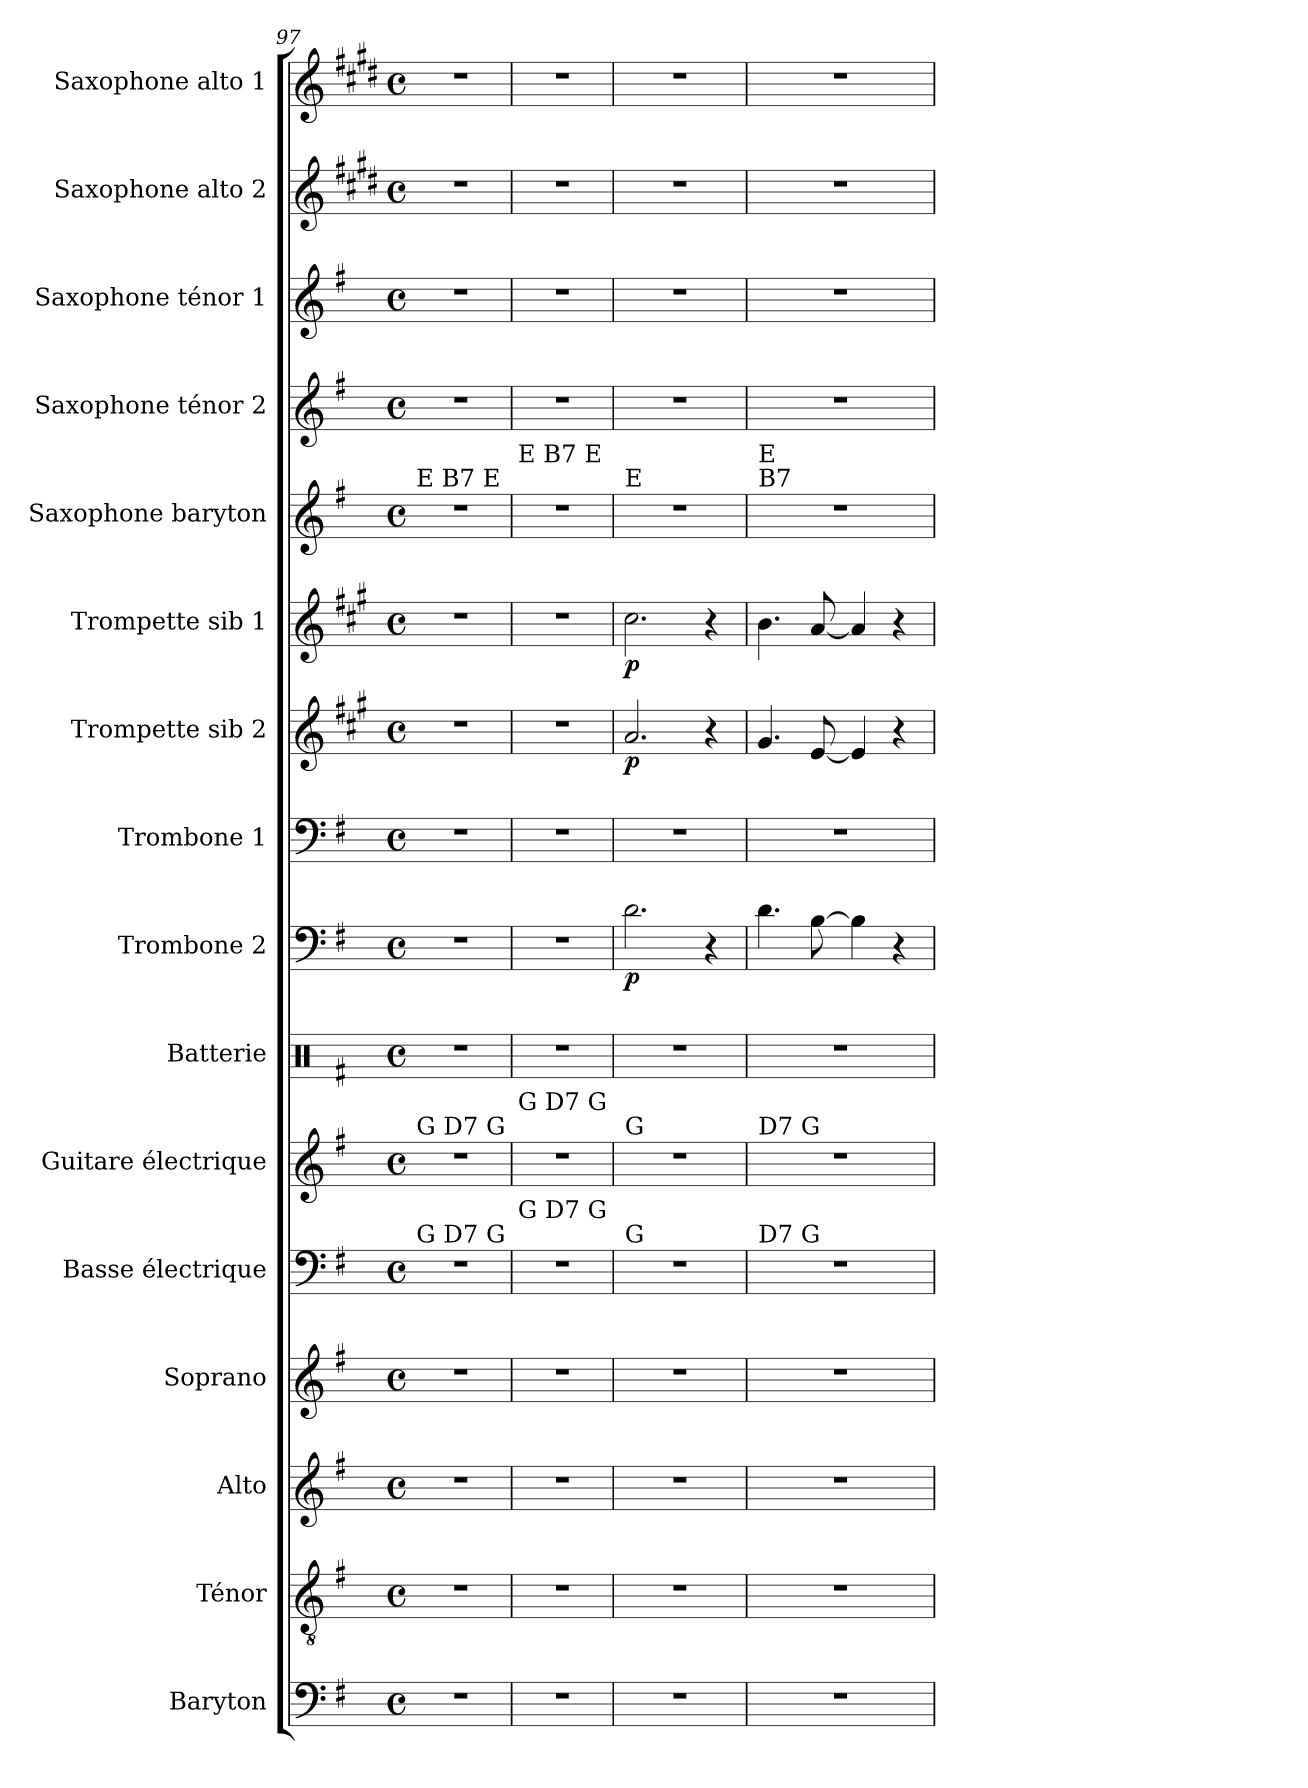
**kern	**kern	**kern	**kern	**kern	**kern	**kern	**kern	**dynam	**kern	**kern	**dynam	**kern	**dynam	**kern	**kern	**kern	**kern	**kern
*part16	*part15	*part14	*part13	*part12	*part11	*part10	*part9	*part9	*part8	*part7	*part7	*part6	*part6	*part5	*part4	*part3	*part2	*part1
*staff16	*staff15	*staff14	*staff13	*staff12	*staff11	*staff10	*staff9	*staff9	*staff8	*staff7	*staff7	*staff6	*staff6	*staff5	*staff4	*staff3	*staff2	*staff1
*I"Baryton	*I"Ténor	*I"Alto	*I"Soprano	*I"Basse électrique	*I"Guitare électrique	*I"Batterie	*I"Trombone 2	*	*I"Trombone 1	*I"Trompette sib 2	*	*I"Trompette sib 1	*	*I"Saxophone baryton	*I"Saxophone ténor 2	*I"Saxophone ténor 1	*I"Saxophone alto 2	*I"Saxophone alto 1
*I'Bar.	*I'T	*I'A	*I'S	*I'B.ƒ.	*I'Gtr.ƒ.	*I'Batt.	*I'Tbn. 2	*	*I'Tbn. 1	*I'Tpt. Sib 2	*	*I'Tpt. Sib 1	*	*I'Sx. B.	*I'Sx. T. 2	*I'Sx. T. 1	*I'Sx. A. 2	*I'Sx. A. 1
!!LO:PB:g=z
*clefF4	*clefGv2	*clefG2	*clefG2	*clefF4	*clefG2	*clefX	*clefF4	*	*clefF4	*clefG2	*	*clefG2	*	*clefG2	*clefG2	*clefG2	*clefG2	*clefG2
*	*	*	*	*ITrd7c12	*ITrd7c12	*	*	*	*	*ITrd1c2	*	*ITrd1c2	*	*ITrd12c21	*ITrd8c14	*ITrd8c14	*ITrd5c9	*ITrd5c9
*k[f#]	*k[f#]	*k[f#]	*k[f#]	*k[f#]	*k[f#]	*k[f#]	*k[f#]	*	*k[f#]	*k[f#]	*	*k[f#]	*	*k[f#]	*k[f#]	*k[f#]	*k[f#]	*k[f#]
*G:	*G:	*G:	*G:	*G:	*G:	*G:	*G:	*	*G:	*G:	*	*G:	*	*G:	*G:	*G:	*G:	*G:
*M4/4	*M4/4	*M4/4	*M4/4	*M4/4	*M4/4	*M4/4	*M4/4	*	*M4/4	*M4/4	*	*M4/4	*	*M4/4	*M4/4	*M4/4	*M4/4	*M4/4
*met(c)	*met(c)	*met(c)	*met(c)	*met(c)	*met(c)	*met(c)	*met(c)	*	*met(c)	*met(c)	*	*met(c)	*	*met(c)	*met(c)	*met(c)	*met(c)	*met(c)
=97	=97	=97	=97	=97	=97	=97	=97	=97	=97	=97	=97	=97	=97	=97	=97	=97	=97	=97
!	!	!	!	!	!	!	!	!	!	!	!	!	!	!LO:TX:a:t=E                  B7      E	!	!	!	!
!	!	!	!	!	!LO:TX:a:t=G             D7  G	!	!	!	!	!	!	!	!	!	!	!	!	!
!	!	!	!	!LO:TX:a:t=G             D7  G	!	!	!	!	!	!	!	!	!	!	!	!	!	!
1r	1r	1r	1r	1r	1r	1r	1r	.	1r	1r	.	1r	.	1r	1r	1r	1r	1r
=98	=98	=98	=98	=98	=98	=98	=98	=98	=98	=98	=98	=98	=98	=98	=98	=98	=98	=98
!	!	!	!	!	!	!	!	!	!	!	!	!	!	!LO:TX:a:t=E    B7    E	!	!	!	!
!	!	!	!	!	!LO:TX:a:t=G     D7         G	!	!	!	!	!	!	!	!	!	!	!	!	!
!	!	!	!	!LO:TX:a:t=G       D7         G	!	!	!	!	!	!	!	!	!	!	!	!	!	!
1r	1r	1r	1r	1r	1r	1r	1r	.	1r	1r	.	1r	.	1r	1r	1r	1r	1r
=99	=99	=99	=99	=99	=99	=99	=99	=99	=99	=99	=99	=99	=99	=99	=99	=99	=99	=99
!	!	!	!	!	!	!	!	!	!	!	!	!	!	!LO:TX:a:t=E	!	!	!	!
!	!	!	!	!	!LO:TX:a:t=G	!	!	!	!	!	!	!	!	!	!	!	!	!
!	!	!	!	!LO:TX:a:t=G	!	!	!	!	!	!	!	!	!	!	!	!	!	!
!	!	!	!	!	!	!	!	!LO:DY:b	!	!	!LO:DY:b	!	!LO:DY:b	!	!	!	!	!
1r	1r	1r	1r	1r	1r	1r	2.d\	p	1r	2.g/	p	2.b\	p	1r	1r	1r	1r	1r
.	.	.	.	.	.	.	4r	.	.	4r	.	4r	.	.	.	.	.	.
=100	=100	=100	=100	=100	=100	=100	=100	=100	=100	=100	=100	=100	=100	=100	=100	=100	=100	=100
!	!	!	!	!	!	!	!	!	!	!	!	!	!	!LO:TX:a:t=B7	!	!	!	!
!	!	!	!	!	!	!	!	!	!	!	!	!	!	!LO:TX:a:t=E	!	!	!	!
!	!	!	!	!	!LO:TX:a:t=D7                G	!	!	!	!	!	!	!	!	!	!	!	!	!
!	!	!	!	!LO:TX:a:t=D7              G	!	!	!	!	!	!	!	!	!	!	!	!	!	!
1r	1r	1r	1r	1r	1r	1r	4.d\	.	1r	4.f#/	.	4.a\	.	1r	1r	1r	1r	1r
.	.	.	.	.	.	.	[8B\	.	.	[8d/	.	[8g/	.	.	.	.	.	.
.	.	.	.	.	.	.	4B\]	.	.	4d/]	.	4g/]	.	.	.	.	.	.
.	.	.	.	.	.	.	4r	.	.	4r	.	4r	.	.	.	.	.	.
=	=	=	=	=	=	=	=	=	=	=	=	=	=	=	=	=	=	=
*-	*-	*-	*-	*-	*-	*-	*-	*-	*-	*-	*-	*-	*-	*-	*-	*-	*-	*-
